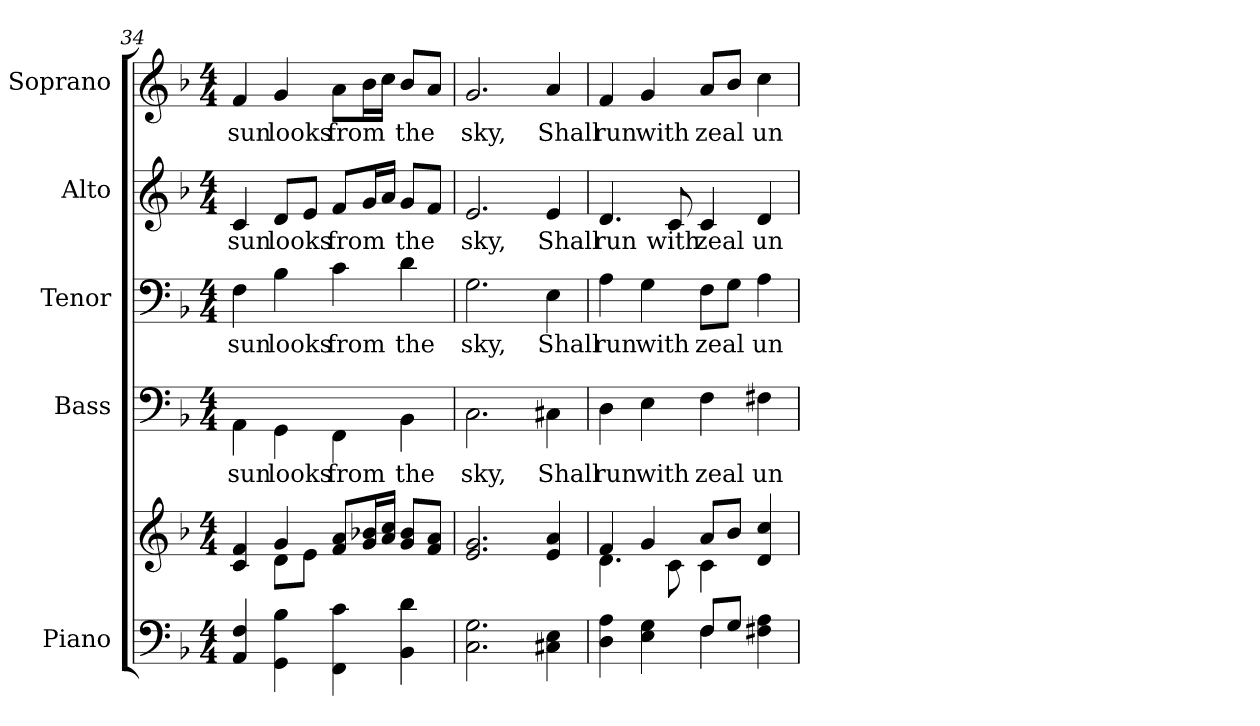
**kern	**kern	**kern	**text	**kern	**text	**kern	**text	**kern	**text
*part5	*part5	*part4	*part4	*part3	*part3	*part2	*part2	*part1	*part1
*staff6	*staff5	*staff4	*staff4	*staff3	*staff3	*staff2	*staff2	*staff1	*staff1
*I"Piano	*	*I"Bass	*	*I"Tenor	*	*I"Alto	*	*I"Soprano	*
*I'Pno.	*	*I'B.	*	*I'T.	*	*I'A.	*	*I'S.	*
!!LO:PB:g=z
*clefF4	*clefG2	*clefF4	*	*clefF4	*	*clefG2	*	*clefG2	*
*k[b-]	*k[b-]	*k[b-]	*	*k[b-]	*	*k[b-]	*	*k[b-]	*
*F:	*F:	*F:	*	*F:	*	*F:	*	*F:	*
*M4/4	*M4/4	*M4/4	*	*M4/4	*	*M4/4	*	*M4/4	*
=34	=34	=34	=34	=34	=34	=34	=34	=34	=34
*	*^	*	*	*	*	*	*	*	*
!	!	!	!	!LO:LY:b:color=#000000	!	!	!	!	!	!
!	!	!	!	!	!	!LO:LY:b:color=#000000	!	!	!	!
!	!	!	!	!	!	!	!	!LO:LY:b:color=#000000	!	!
!	!	!	!	!	!	!	!	!	!	!LO:LY:b:color=#000000
4AAi/ 4Fi	4ci/ 4fi	4ryy	4AAi\	sun	4Fi\	sun	4ci/	sun	4fi/	sun
!	!	!	!	!LO:LY:b:color=#000000	!	!	!	!	!	!
!	!	!	!	!	!	!LO:LY:b:color=#000000	!	!	!	!
!	!	!	!	!	!	!	!	!LO:LY:b:color=#000000	!	!
!	!	!	!	!	!	!	!	!	!	!LO:LY:b:color=#000000
4GGi\ 4B-i	4gi/	8di\L	4GGi\	looks	4B-i\	looks	8di/L	looks	4gi/	looks
.	.	8ei\J	.	.	.	.	8ei/J	.	.	.
!	!	!	!	!LO:LY:b:color=#000000	!	!	!	!	!	!
!	!	!	!	!	!	!LO:LY:b:color=#000000	!	!	!	!
!	!	!	!	!	!	!	!	!LO:LY:b:color=#000000	!	!
!	!	!	!	!	!	!	!	!	!	!LO:LY:b:color=#000000
4FFi\ 4ci	8fi/ 8aiL	2ryy	4FFi\	from	4ci\	from	8fi/L	from	8ai\L	from
.	16gi/ 16b-XiL	.	.	.	.	.	16gi/L	.	16b-i\L	.
.	16ai/ 16cciJJ	.	.	.	.	.	16ai/JJ	.	16cci\JJ	.
!	!	!	!	!LO:LY:b:color=#000000	!	!	!	!	!	!
!	!	!	!	!	!	!LO:LY:b:color=#000000	!	!	!	!
!	!	!	!	!	!	!	!	!LO:LY:b:color=#000000	!	!
!	!	!	!	!	!	!	!	!	!	!LO:LY:b:color=#000000
4BB-i\ 4di	8gi/ 8b-iL	.	4BB-i\	the	4di\	the	8gi/L	the	8b-i/L	the
.	8fi/ 8aiJ	.	.	.	.	.	8fi/J	.	8ai/J	.
*	*v	*v	*	*	*	*	*	*	*	*
=35	=35	=35	=35	=35	=35	=35	=35	=35	=35
!	!	!	!LO:LY:b:color=#000000	!	!	!	!	!	!
!	!	!	!	!	!LO:LY:b:color=#000000	!	!	!	!
!	!	!	!	!	!	!	!LO:LY:b:color=#000000	!	!
!	!	!	!	!	!	!	!	!	!LO:LY:b:color=#000000
2.Ci\ 2.Gi	2.ei/ 2.gi	2.Ci\	sky,	2.Gi\	sky,	2.ei/	sky,	2.gi/	sky,
!	!	!	!LO:LY:b:color=#000000	!	!	!	!	!	!
!	!	!	!	!	!LO:LY:b:color=#000000	!	!	!	!
!	!	!	!	!	!	!	!LO:LY:b:color=#000000	!	!
!	!	!	!	!	!	!	!	!	!LO:LY:b:color=#000000
4C#Xi\ 4Ei	4ei/ 4ai	4C#Xi\	Shall	4Ei\	Shall	4ei/	Shall	4ai/	Shall
!!LO:PB:g=z
=36	=36	=36	=36	=36	=36	=36	=36	=36	=36
*^	*^	*	*	*	*	*	*	*	*
!	!	!	!	!	!LO:LY:b:color=#000000	!	!	!	!	!	!
!	!	!	!	!	!	!	!LO:LY:b:color=#000000	!	!	!	!
!	!	!	!	!	!	!	!	!	!LO:LY:b:color=#000000	!	!
!	!	!	!	!	!	!	!	!	!	!	!LO:LY:b:color=#000000
4Di\ 4Ai	2ryy	4fi/	4.di\	4Di\	run	4Ai\	run	4.di/	run	4fi/	run
!	!	!	!	!	!LO:LY:b:color=#000000	!	!	!	!	!	!
!	!	!	!	!	!	!	!LO:LY:b:color=#000000	!	!	!	!
!	!	!	!	!	!	!	!	!	!	!	!LO:LY:b:color=#000000
4Ei\ 4Gi	.	4gi/	.	4Ei\	with	4Gi\	with	.	.	4gi/	with
!	!	!	!	!	!	!	!	!	!LO:LY:b:color=#000000	!	!
.	.	.	8ci\	.	.	.	.	8ci/	with	.	.
!	!	!	!	!	!LO:LY:b:color=#000000	!	!	!	!	!	!
!	!	!	!	!	!	!	!LO:LY:b:color=#000000	!	!	!	!
!	!	!	!	!	!	!	!	!	!LO:LY:b:color=#000000	!	!
!	!	!	!	!	!	!	!	!	!	!	!LO:LY:b:color=#000000
8Fi/L	4Fi\	8ai/L	4ci\	4Fi\	zeal	8Fi\L	zeal	4ci/	zeal	8ai/L	zeal
8Gi/J	.	8b-i/J	.	.	.	8Gi\J	.	.	.	8b-i/J	.
!	!	!	!	!	!LO:LY:b:color=#000000	!	!	!	!	!	!
!	!	!	!	!	!	!	!LO:LY:b:color=#000000	!	!	!	!
!	!	!	!	!	!	!	!	!	!LO:LY:b:color=#000000	!	!
!	!	!	!	!	!	!	!	!	!	!	!LO:LY:b:color=#000000
4F#Xi\ 4Ai	4ryy	4di/ 4cci	4ryy	4F#Xi\	un	4Ai\	un	4di/	un	4cci\	un
*v	*v	*	*	*	*	*	*	*	*	*	*
*	*v	*v	*	*	*	*	*	*	*	*
=	=	=	=	=	=	=	=	=	=
*-	*-	*-	*-	*-	*-	*-	*-	*-	*-
